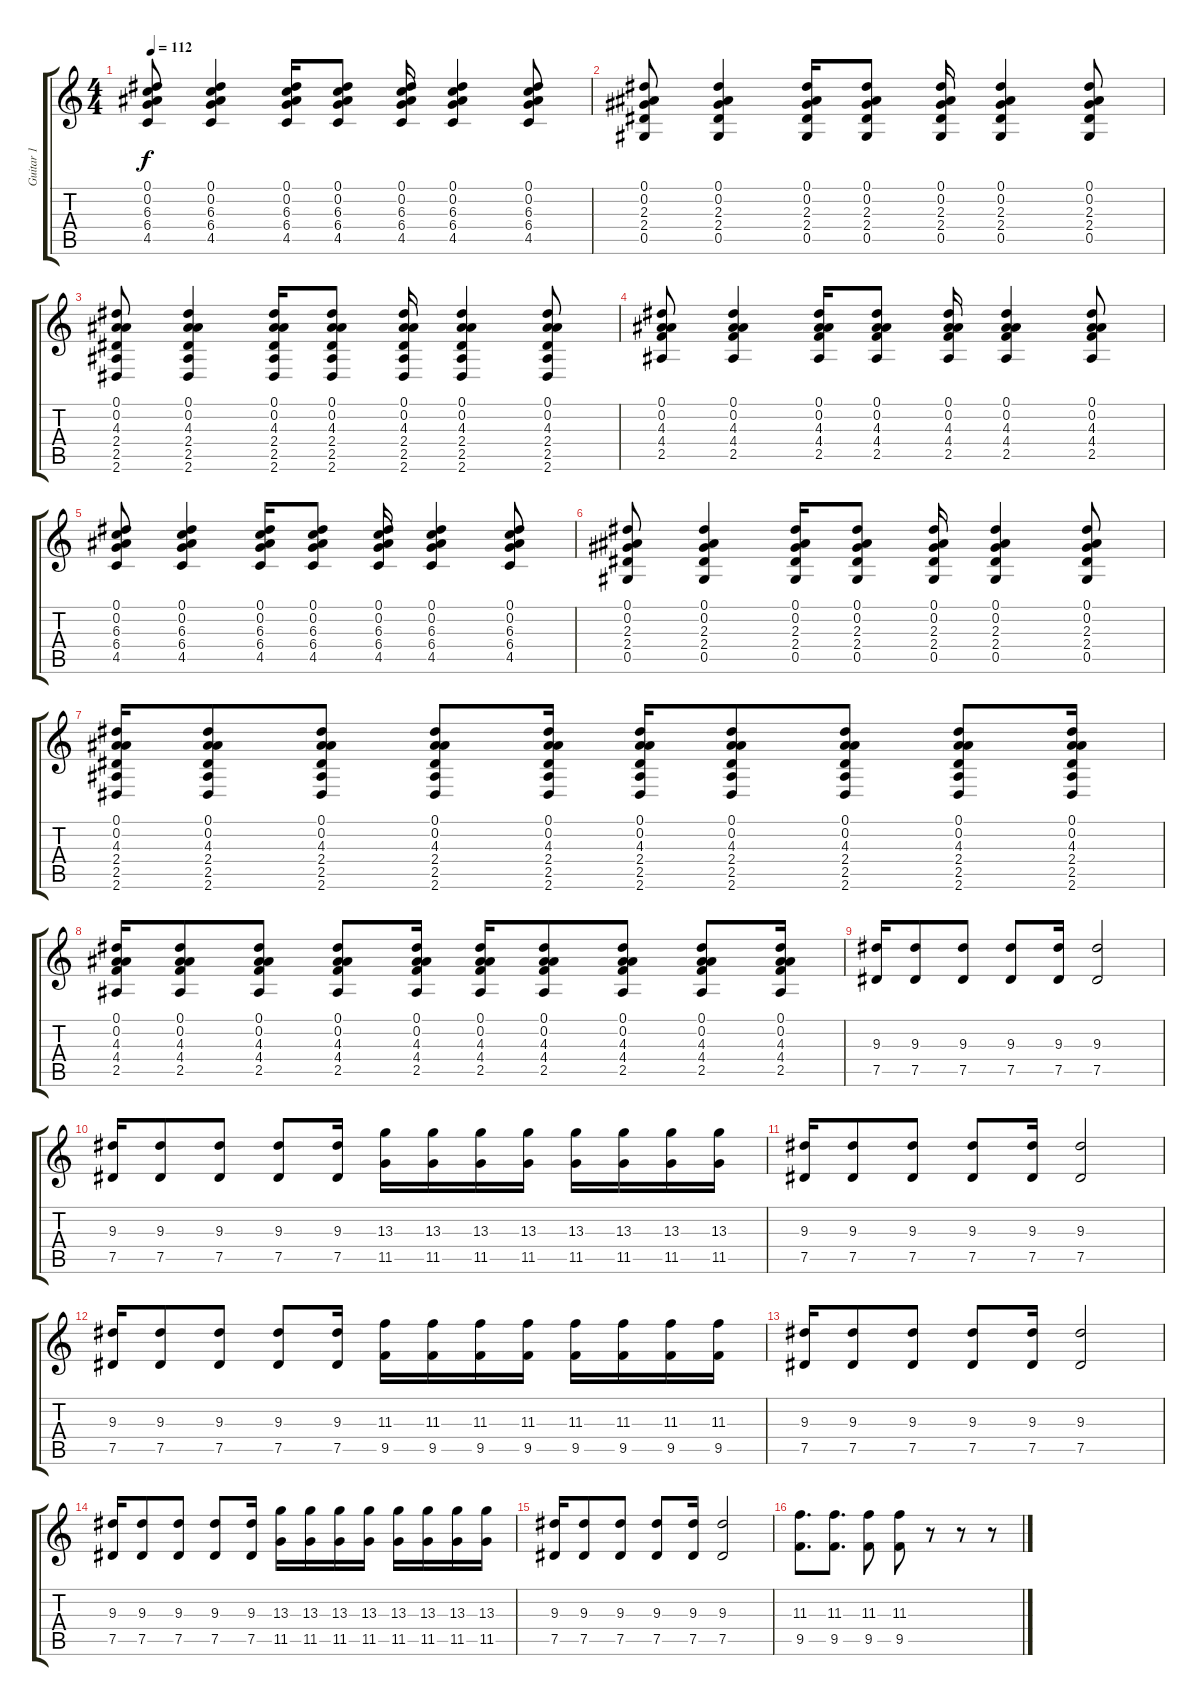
\track ("Guitar 1 " "Guitar 1 ") {instrument distortionguitar}
\staff {score tabs}
\tuning (Eb4 Bb3 Gb3 Db3 Ab2 Db2) {hide}
\ts (4 4)
\tempo 112
\clef g2
\ks c
(0.1 0.2 6.3 6.4 4.5).8{dy f} (0.1 0.2 6.3 6.4 4.5).4 (0.1 0.2 6.3 6.4 4.5).16 (0.1 0.2 6.3 6.4 4.5).8 (0.1 0.2 6.3 6.4 4.5).16 (0.1 0.2 6.3 6.4 4.5).4 (0.1 0.2 6.3 6.4 4.5).8 |
(0.1 0.2 2.3 2.4 0.5).8 (0.1 0.2 2.3 2.4 0.5).4 (0.1 0.2 2.3 2.4 0.5).16 (0.1 0.2 2.3 2.4 0.5).8 (0.1 0.2 2.3 2.4 0.5).16 (0.1 0.2 2.3 2.4 0.5).4 (0.1 0.2 2.3 2.4 0.5).8 |
(0.1 0.2 4.3 2.4 2.5 2.6).8 (0.1 0.2 4.3 2.4 2.5 2.6).4 (0.1 0.2 4.3 2.4 2.5 2.6).16 (0.1 0.2 4.3 2.4 2.5 2.6).8 (0.1 0.2 4.3 2.4 2.5 2.6).16 (0.1 0.2 4.3 2.4 2.5 2.6).4 (0.1 0.2 4.3 2.4 2.5 2.6).8 |
(0.1 0.2 4.3 4.4 2.5).8 (0.1 0.2 4.3 4.4 2.5).4 (0.1 0.2 4.3 4.4 2.5).16 (0.1 0.2 4.3 4.4 2.5).8 (0.1 0.2 4.3 4.4 2.5).16 (0.1 0.2 4.3 4.4 2.5).4 (0.1 0.2 4.3 4.4 2.5).8 |
(0.1 0.2 6.3 6.4 4.5).8 (0.1 0.2 6.3 6.4 4.5).4 (0.1 0.2 6.3 6.4 4.5).16 (0.1 0.2 6.3 6.4 4.5).8 (0.1 0.2 6.3 6.4 4.5).16 (0.1 0.2 6.3 6.4 4.5).4 (0.1 0.2 6.3 6.4 4.5).8 |
(0.1 0.2 2.3 2.4 0.5).8 (0.1 0.2 2.3 2.4 0.5).4 (0.1 0.2 2.3 2.4 0.5).16 (0.1 0.2 2.3 2.4 0.5).8 (0.1 0.2 2.3 2.4 0.5).16 (0.1 0.2 2.3 2.4 0.5).4 (0.1 0.2 2.3 2.4 0.5).8 |
(0.1 0.2 4.3 2.4 2.5 2.6).16 (0.1 0.2 4.3 2.4 2.5 2.6).8 (0.1 0.2 4.3 2.4 2.5 2.6).8 (0.1 0.2 4.3 2.4 2.5 2.6).8 (0.1 0.2 4.3 2.4 2.5 2.6).16 (0.1 0.2 4.3 2.4 2.5 2.6).16 (0.1 0.2 4.3 2.4 2.5 2.6).8 (0.1 0.2 4.3 2.4 2.5 2.6).8 (0.1 0.2 4.3 2.4 2.5 2.6).8 (0.1 0.2 4.3 2.4 2.5 2.6).16 |
(0.1 0.2 4.3 4.4 2.5).16 (0.1 0.2 4.3 4.4 2.5).8 (0.1 0.2 4.3 4.4 2.5).8 (0.1 0.2 4.3 4.4 2.5).8 (0.1 0.2 4.3 4.4 2.5).16 (0.1 0.2 4.3 4.4 2.5).16 (0.1 0.2 4.3 4.4 2.5).8 (0.1 0.2 4.3 4.4 2.5).8 (0.1 0.2 4.3 4.4 2.5).8 (0.1 0.2 4.3 4.4 2.5).16 |
(9.3 7.5).16 (9.3 7.5).8 (9.3 7.5).8 (9.3 7.5).8 (9.3 7.5).16 (9.3 7.5).2 |
(9.3 7.5).16 (9.3 7.5).8 (9.3 7.5).8 (9.3 7.5).8 (9.3 7.5).16 (13.3 11.5).16 (13.3 11.5).16 (13.3 11.5).16 (13.3 11.5).16 (13.3 11.5).16 (13.3 11.5).16 (13.3 11.5).16 (13.3 11.5).16 |
(9.3 7.5).16 (9.3 7.5).8 (9.3 7.5).8 (9.3 7.5).8 (9.3 7.5).16 (9.3 7.5).2 |
(9.3 7.5).16 (9.3 7.5).8 (9.3 7.5).8 (9.3 7.5).8 (9.3 7.5).16 (11.3 9.5).16 (11.3 9.5).16 (11.3 9.5).16 (11.3 9.5).16 (11.3 9.5).16 (11.3 9.5).16 (11.3 9.5).16 (11.3 9.5).16 |
(9.3 7.5).16 (9.3 7.5).8 (9.3 7.5).8 (9.3 7.5).8 (9.3 7.5).16 (9.3 7.5).2 |
(9.3 7.5).16 (9.3 7.5).8 (9.3 7.5).8 (9.3 7.5).8 (9.3 7.5).16 (13.3 11.5).16 (13.3 11.5).16 (13.3 11.5).16 (13.3 11.5).16 (13.3 11.5).16 (13.3 11.5).16 (13.3 11.5).16 (13.3 11.5).16 |
(9.3 7.5).16 (9.3 7.5).8 (9.3 7.5).8 (9.3 7.5).8 (9.3 7.5).16 (9.3 7.5).2 |
(11.3 9.5).8{d} (11.3 9.5).8{d} (11.3 9.5).8 (11.3 9.5).8 r.8 r.8 r.8
